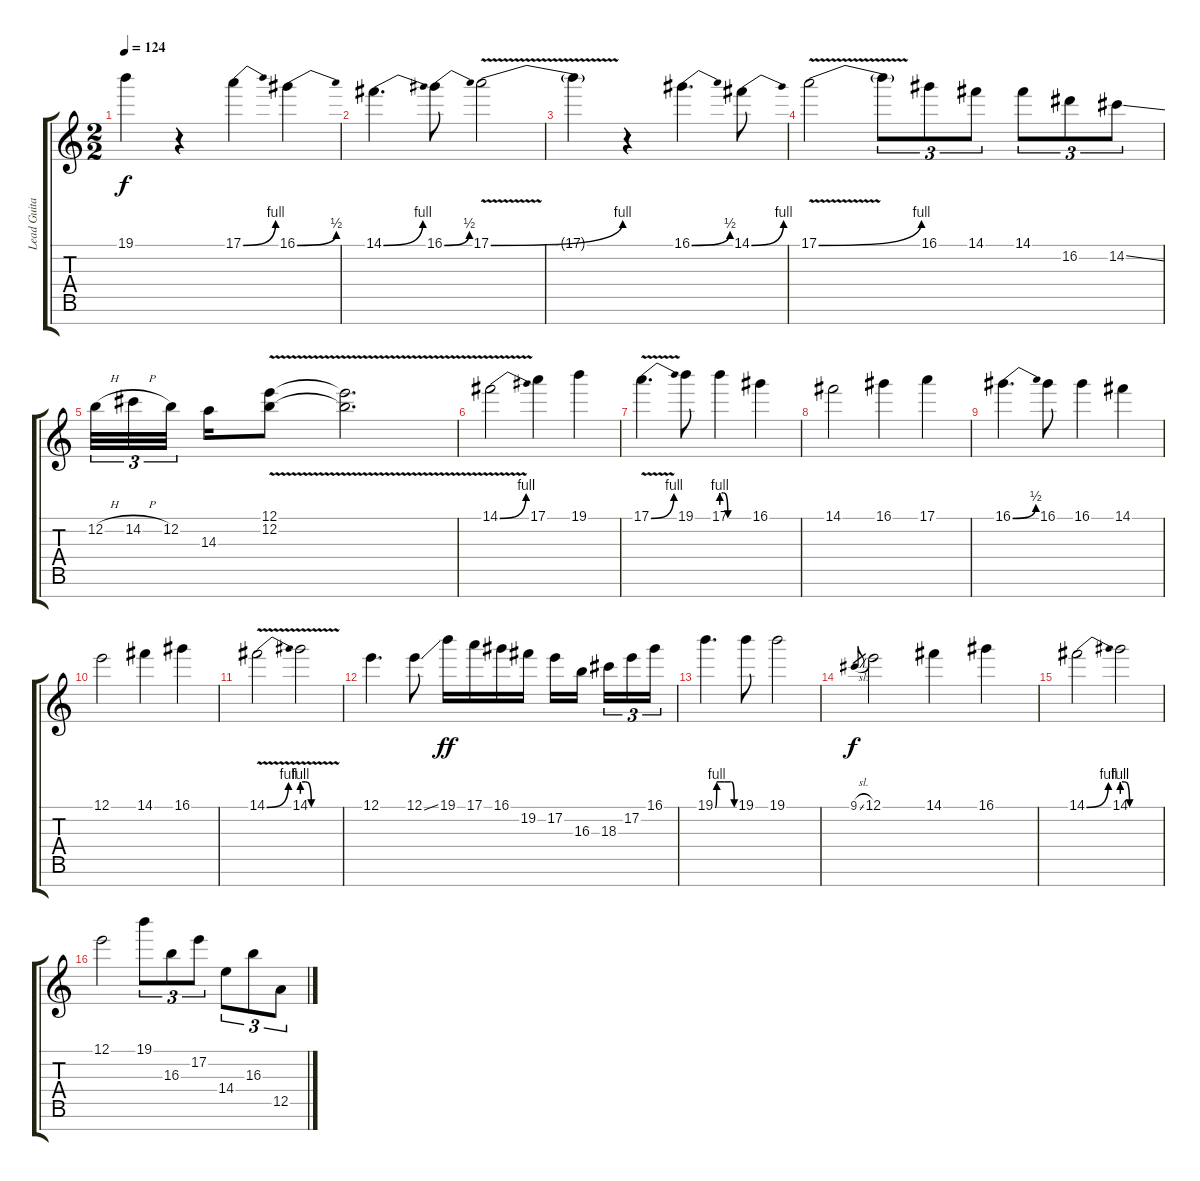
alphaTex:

\track ("Lead Guitar I" "Lead Guita") {instrument distortionguitar}
\staff {score tabs}
\tuning (E4 B3 G3 D3 A2 E2 B1) {hide}
\ts (2 2)
\tempo 124
\clef g2
\ks c
19.1{t}.4{dy f} r.4 17.1{be (bend 0 0 60 4)}.4 16.1{be (bend 0 0 60 2)}.4 |
14.1{be (bend 0 0 60 4)}.4{d} 16.1{be (bend 0 0 60 2)}.8 17.1{be (bend 0 0 60 4) v}.2 |
17.1{t}.4 r.4 16.1{be (bend 0 0 60 2)}.4{d} 14.1{be (bend 0 0 60 4)}.8 |
17.1{be (bend 0 0 60 4) v}.2 17.1{t}.8{tu (3 2)} 16.1.8{tu (3 2)} 14.1.8{tu (3 2)} 14.1.8{tu (3 2)} 16.2.8{tu (3 2)} 14.2{ss}.8{tu (3 2)} |
12.2{h}.32{tu (3 2)} 14.2{h}.32{tu (3 2)} 12.2.32{tu (3 2) beam splitsecondary} 14.3.16 (12.1{v} 12.2{v}).8 (12.1{v t} 12.2{v t}).2{d} |
14.1{be (bend 0 0 60 4) v}.2 17.1.4 19.1.4 |
17.1{be (bend 0 0 60 4) v}.4{d} 19.1.8 17.1{be (custom 0 4 4 4 14 0 40 0 60 0)}.4 16.1.4 |
14.1.2 16.1.4 17.1.4 |
16.1{be (bend 0 0 60 2)}.4{d} 16.1.8 16.1.4 14.1.4 |
12.1.2 14.1.4 16.1.4 |
14.1{be (bend 0 0 60 4) v}.2 14.1{be (custom 0 4 6 4 15 0 20 0 40 0 60 0) v}.2 |
12.1.4{d} 12.1{ss}.8 19.1.16{dy ff} 17.1.16 16.1.16 19.2.16 17.2.16 16.3.16{beam splitsecondary} 18.3.16{tu (3 2)} 17.2.16{tu (3 2)} 16.1.16{tu (3 2)} |
19.1{be (custom 0 0 5 4 15 4 30 4 47 4 51 4 60 0)}.4{d} 19.1.8 19.1.2 |
9.1{sl}.8{gr dy f} 12.1.2 14.1.4 16.1.4 |
14.1{be (bend 0 0 60 4)}.2 14.1{be (custom 0 4 4 4 12 0 16 0 40 0 60 0)}.2 |
12.1.2 19.1.8{tu (3 2)} 16.3.8{tu (3 2)} 17.2.8{tu (3 2)} 14.4.8{tu (3 2)} 16.3.8{tu (3 2)} 12.5.8{tu (3 2)}
